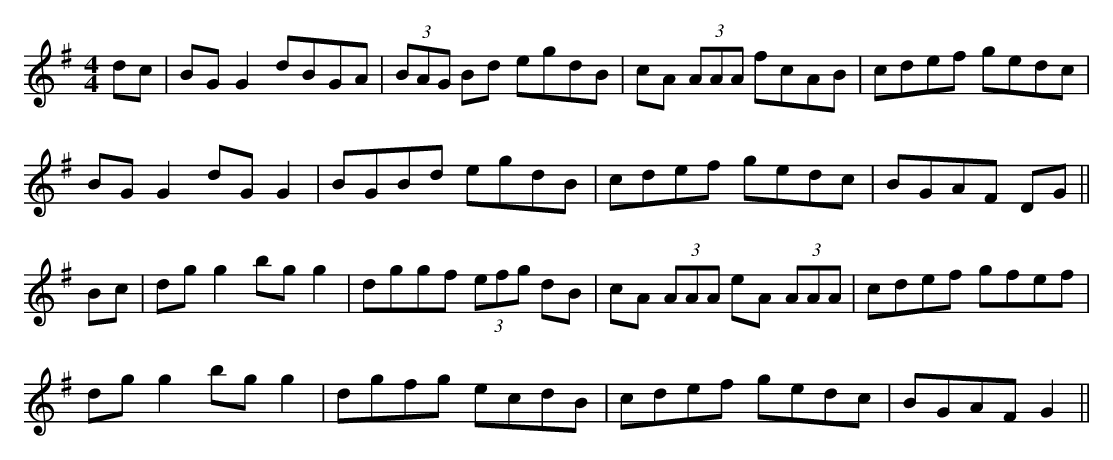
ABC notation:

X:1
M:4/4
K:G
dc|BG G2 dBGA|(3BAG Bd egdB|cA (3AAA fcAB|cdef gedc|
BG G2 dG G2|BGBd egdB|cdef gedc|BGAF DG||
Bc|dg g2 bg g2|dggf (3efg dB|cA (3AAA eA (3AAA|cdef gfef|
dg g2 bg g2|dgfg ecdB|cdef gedc|BGAF G2||
